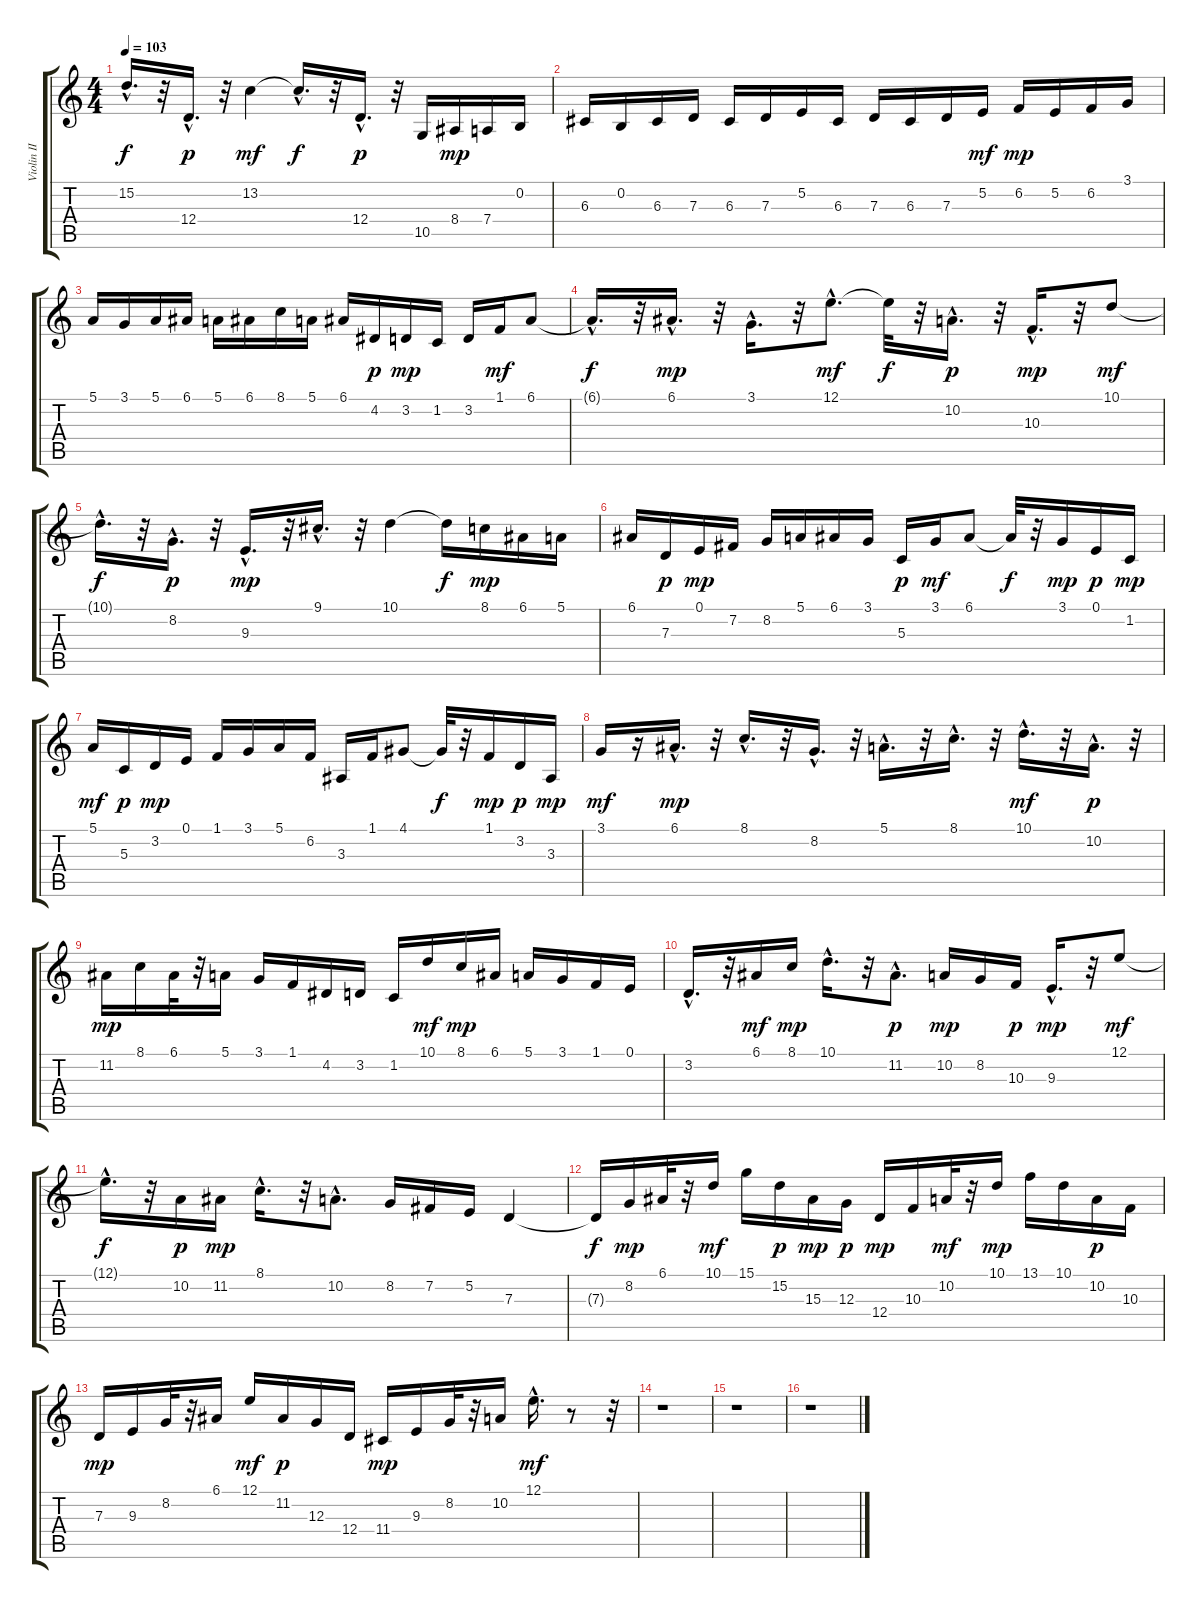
\track ("Violin II" "Violin II") {instrument violin}
\staff {score tabs}
\tuning (E4 B3 G3 D3 A2 E2) {hide}
\ts (4 4)
\tempo 103
\clef g2
\ks c
15.2{hac t}.16{d dy f} r.32 12.4{hac}.16{d dy p} r.32 13.2.4{dy mf} 13.2{hac t}.16{d dy f} r.32 12.4{hac}.16{d dy p} r.32 10.5.16 8.4.16{dy mp} 7.4.16 0.2.16 |
6.3.16 0.2.16 6.3.16 7.3.16 6.3.16 7.3.16 5.2.16 6.3.16 7.3.16 6.3.16 7.3.16 5.2.16{dy mf} 6.2.16{dy mp} 5.2.16 6.2.16 3.1.16 |
5.1.16 3.1.16 5.1.16 6.1.16 5.1.16 6.1.16 8.1.16 5.1.16 6.1.16 4.2.16{dy p} 3.2.16{dy mp} 1.2.16 3.2.16 1.1.16{dy mf} 6.1.8 |
6.1{hac t}.16{d dy f} r.32 6.1{hac}.16{d dy mp} r.32 3.1{hac}.16{d} r.32 12.1{hac}.8{d dy mf} 12.1{t}.32{dy f} r.32 10.2{hac}.16{d dy p} r.32 10.3{hac}.16{d dy mp} r.32 10.1.8{dy mf} |
10.1{hac t}.16{d dy f} r.32 8.2{hac}.16{d dy p} r.32 9.3{hac}.16{d dy mp} r.32 9.1{hac}.16{d} r.32 10.1.4 10.1{t}.16{dy f} 8.1.16{dy mp} 6.1.16 5.1.16 |
6.1.16 7.3.16{dy p} 0.1.16{dy mp} 7.2.16 8.2.16 5.1.16 6.1.16 3.1.16 5.3.16{dy p} 3.1.16{dy mf} 6.1.8 6.1{t}.32{dy f} r.32 3.1.16{dy mp} 0.1.16{dy p} 1.2.16{dy mp} |
5.1.16{dy mf} 5.3.16{dy p} 3.2.16{dy mp} 0.1.16 1.1.16 3.1.16 5.1.16 6.2.16 3.3.16 1.1.16 4.1.8 4.1{t}.32{dy f} r.32 1.1.16{dy mp} 3.2.16{dy p} 3.3.16{dy mp} |
3.1.16{dy mf} r.16 6.1{hac}.16{d dy mp} r.32 8.1{hac}.16{d} r.32 8.2{hac}.16{d} r.32 5.1{hac}.16{d} r.32 8.1{hac}.16{d} r.32 10.1{hac}.16{d dy mf} r.32 10.2{hac}.16{d dy p} r.32 |
11.2.16{dy mp} 8.1.16 6.1.32 r.32 5.1.16 3.1.16 1.1.16 4.2.16 3.2.16 1.2.16 10.1.16{dy mf} 8.1.16{dy mp} 6.1.16 5.1.16 3.1.16 1.1.16 0.1.16 |
3.2{hac}.16{d} r.32 6.1.16{dy mf} 8.1.16{dy mp} 10.1{hac}.16{d} r.32 11.2{hac}.8{d dy p} 10.2.16{dy mp} 8.2.16 10.3.16{dy p} 9.3{hac}.16{d dy mp} r.32 12.1.8{dy mf} |
12.1{hac t}.16{d dy f} r.32 10.2.16{dy p} 11.2.16{dy mp} 8.1{hac}.16{d} r.32 10.2{hac}.8{d} 8.2.16 7.2.16 5.2.16 7.3.4 |
7.3{t}.16{dy f} 8.2.16{dy mp} 6.1.32 r.32 10.1.16{dy mf} 15.1.16 15.2.16{dy p} 15.3.16{dy mp} 12.3.16{dy p} 12.4.16{dy mp} 10.3.16 10.2.32{dy mf} r.32 10.1.16{dy mp} 13.1.16 10.1.16 10.2.16{dy p} 10.3.16 |
7.3.16{dy mp} 9.3.16 8.2.32 r.32 6.1.16 12.1.16{dy mf} 11.2.16{dy p} 12.3.16 12.4.16 11.4.16{dy mp} 9.3.16 8.2.32 r.32 10.2.16 12.1{hac}.16{d dy mf} r.8 r.32 |
r.1 |
r.1 |
r.1
